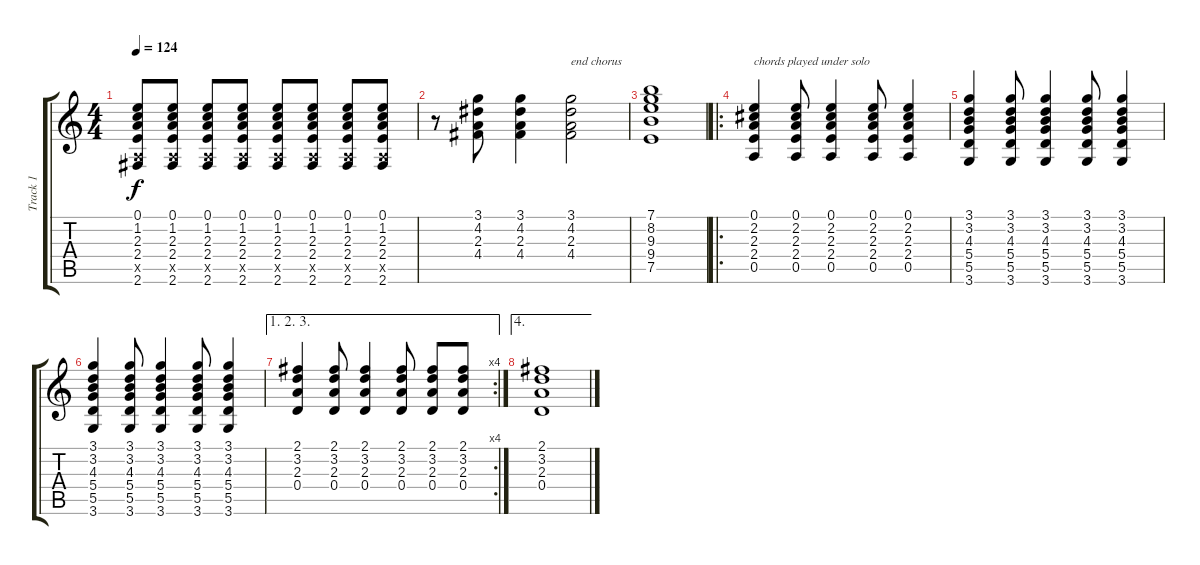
\track ("Track 1" "Track 1") {instrument electricguitarclean}
\staff {score tabs}
\tuning (E4 B3 G3 D3 A2 E2) {hide}
\ts (4 4)
\tempo 124
\clef g2
\ks c
(0.1 1.2 2.3 2.4 0.5{x} 2.6).8{dy f} (0.1 1.2 2.3 2.4 0.5{x} 2.6).8 (0.1 1.2 2.3 2.4 0.5{x} 2.6).8 (0.1 1.2 2.3 2.4 0.5{x} 2.6).8 (0.1 1.2 2.3 2.4 0.5{x} 2.6).8 (0.1 1.2 2.3 2.4 0.5{x} 2.6).8 (0.1 1.2 2.3 2.4 0.5{x} 2.6).8 (0.1 1.2 2.3 2.4 0.5{x} 2.6).8 |
r.8 (3.1 4.2 2.3 4.4).8 (3.1 4.2 2.3 4.4).4 (3.1 4.2 2.3 4.4).2{txt "end chorus"} |
(7.1 8.2 9.3 9.4 7.5).1 |
\ro
(0.1 2.2 2.3 2.4 0.5).4{txt "chords played under solo"} (0.1 2.2 2.3 2.4 0.5).8 (0.1 2.2 2.3 2.4 0.5).4 (0.1 2.2 2.3 2.4 0.5).8 (0.1 2.2 2.3 2.4 0.5).4 |
(3.1 3.2 4.3 5.4 5.5 3.6).4 (3.1 3.2 4.3 5.4 5.5 3.6).8 (3.1 3.2 4.3 5.4 5.5 3.6).4 (3.1 3.2 4.3 5.4 5.5 3.6).8 (3.1 3.2 4.3 5.4 5.5 3.6).4 |
(3.1 3.2 4.3 5.4 5.5 3.6).4 (3.1 3.2 4.3 5.4 5.5 3.6).8 (3.1 3.2 4.3 5.4 5.5 3.6).4 (3.1 3.2 4.3 5.4 5.5 3.6).8 (3.1 3.2 4.3 5.4 5.5 3.6).4 |
\ae (1 2 3)
\rc 4
(2.1 3.2 2.3 0.4).4 (2.1 3.2 2.3 0.4).8 (2.1 3.2 2.3 0.4).4 (2.1 3.2 2.3 0.4).8 (2.1 3.2 2.3 0.4).8 (2.1 3.2 2.3 0.4).8 |
\ae 4
(2.1 3.2 2.3 0.4).1
